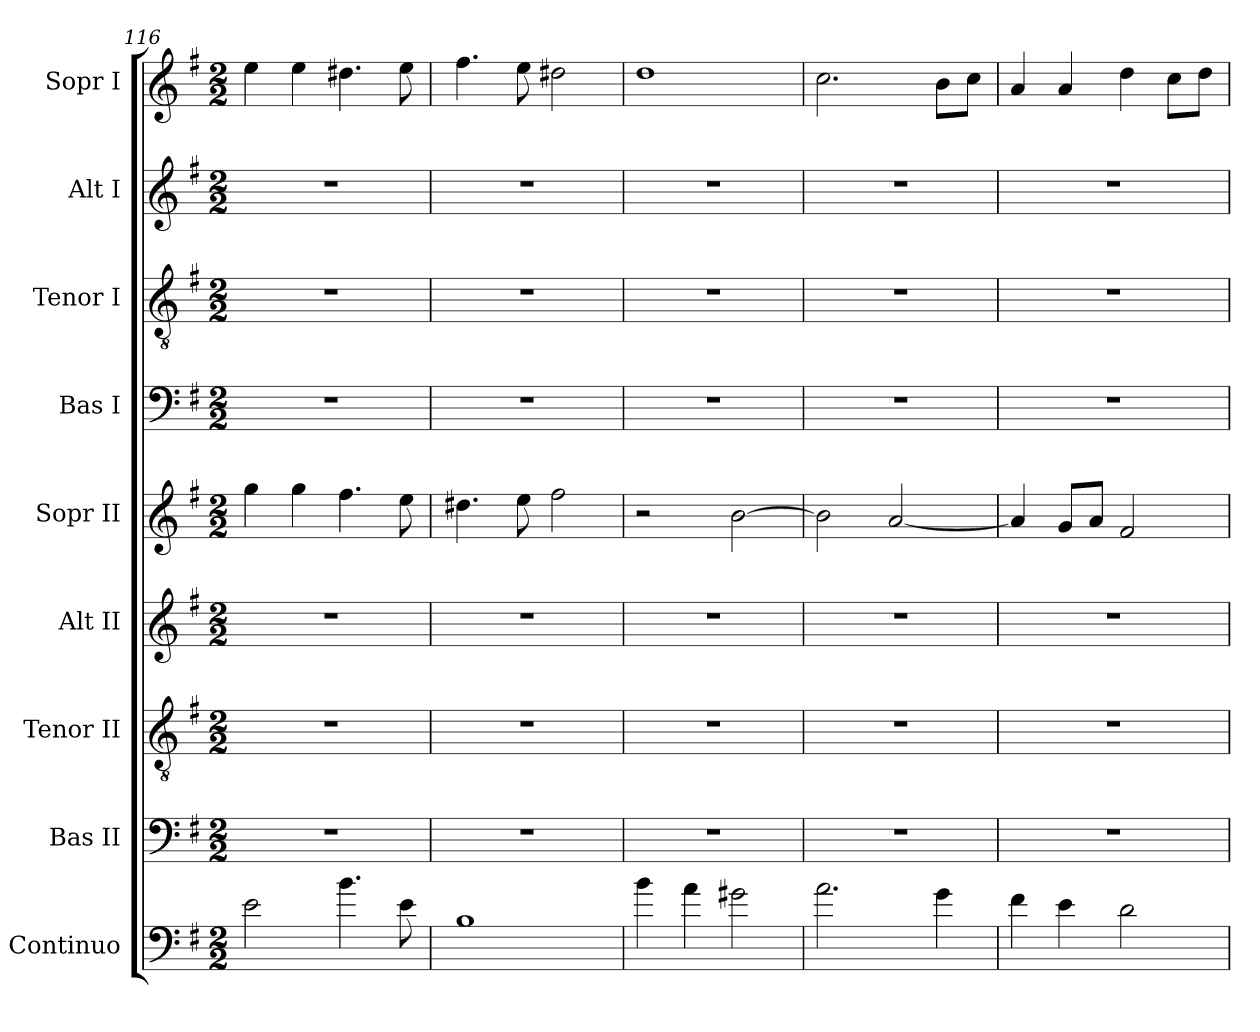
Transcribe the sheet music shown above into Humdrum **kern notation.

**kern	**kern	**kern	**kern	**kern	**kern	**kern	**kern	**kern
*part9	*part8	*part7	*part6	*part5	*part4	*part3	*part2	*part1
*staff9	*staff8	*staff7	*staff6	*staff5	*staff4	*staff3	*staff2	*staff1
*I"Continuo	*I"Bas II	*I"Tenor II	*I"Alt II	*I"Sopr II	*I"Bas I	*I"Tenor I	*I"Alt I	*I"Sopr I
*	*I'B II	*I'T II	*I'A II	*I'S II	*I'B I	*I'T I	*I'A I	*I'S I
*clefF4	*clefF4	*clefGv2	*clefG2	*clefG2	*clefF4	*clefGv2	*clefG2	*clefG2
*ITrd7c12	*	*	*	*	*	*	*	*
*k[f#]	*k[f#]	*k[f#]	*k[f#]	*k[f#]	*k[f#]	*k[f#]	*k[f#]	*k[f#]
*G:	*G:	*G:	*G:	*G:	*G:	*G:	*G:	*G:
*M2/2	*M2/2	*M2/2	*M2/2	*M2/2	*M2/2	*M2/2	*M2/2	*M2/2
=116	=116	=116	=116	=116	=116	=116	=116	=116
2E\	1r	1r	1r	4gg\	1r	1r	1r	4ee\
.	.	.	.	4gg\	.	.	.	4ee\
4.B\	.	.	.	4.ff#\	.	.	.	4.dd#X\
8E\	.	.	.	8ee\	.	.	.	8ee\
=117	=117	=117	=117	=117	=117	=117	=117	=117
1BB	1r	1r	1r	4.dd#X\	1r	1r	1r	4.ff#\
.	.	.	.	8ee\	.	.	.	8ee\
.	.	.	.	2ff#\	.	.	.	2dd#X\
=118	=118	=118	=118	=118	=118	=118	=118	=118
4B\	1r	1r	1r	2r	1r	1r	1r	1dd
4A\	.	.	.	.	.	.	.	.
2G#X\	.	.	.	[2b\	.	.	.	.
=119	=119	=119	=119	=119	=119	=119	=119	=119
2.A\	1r	1r	1r	2b\]	1r	1r	1r	2.cc\
.	.	.	.	[2a/	.	.	.	.
4G\	.	.	.	.	.	.	.	8b\L
.	.	.	.	.	.	.	.	8cc\J
=120	=120	=120	=120	=120	=120	=120	=120	=120
4F#\	1r	1r	1r	4a/]	1r	1r	1r	4a/
4E\	.	.	.	8g/L	.	.	.	4a/
.	.	.	.	8a/J	.	.	.	.
2D\	.	.	.	2f#/	.	.	.	4dd\
.	.	.	.	.	.	.	.	8cc\L
.	.	.	.	.	.	.	.	8dd\J
=	=	=	=	=	=	=	=	=
*-	*-	*-	*-	*-	*-	*-	*-	*-
